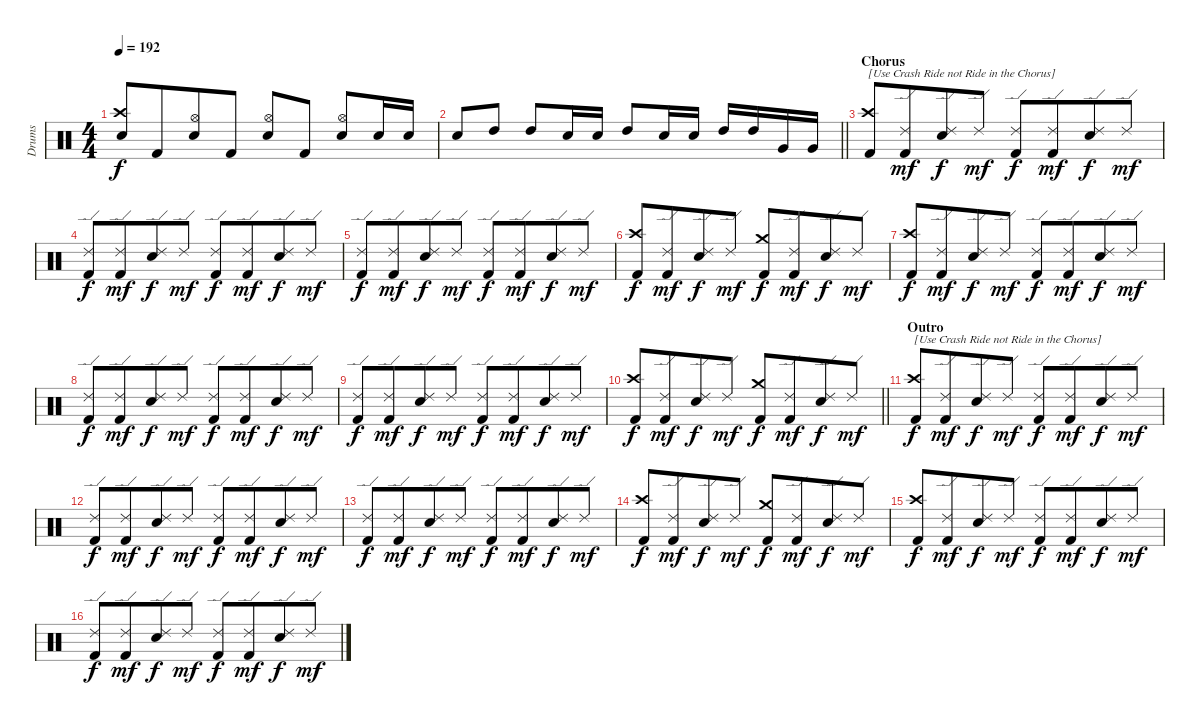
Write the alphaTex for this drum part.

\track ("Drums" "Drums") {instrument percussion}
\staff {score}
\articulation defaults
\ts (4 4)
\tempo 192
\clef neutral
\ks c
("Electric Snare (hit)" "Crash high (hit)").8{dy f beam Up} "Kick (hit) 2".8{beam Up beam merge} ("Electric Snare (hit)" "Hi-Hat (open)").8{beam Up} "Kick (hit) 2".8{beam Up} ("Electric Snare (hit)" "Hi-Hat (open)").8{beam Up} "Kick (hit) 2".8{beam Up} ("Electric Snare (hit)" "Hi-Hat (open)").8{beam Up} "Electric Snare (hit)".16{beam Up} "Electric Snare (hit)".16{beam Up} |
\barLineRight lightlight "Electric Snare (hit)".8{beam Up} "High Tom (hit)".8{beam Up} "High Tom (hit)".8{beam Up} "Electric Snare (hit)".16{beam Up} "Electric Snare (hit)".16{beam Up} "High Tom (hit)".8{beam Up} "Electric Snare (hit)".16{beam Up} "Electric Snare (hit)".16{beam Up} "High Tom (hit)".16{beam Up} "High Tom (hit)".16{beam Up} "Very Low Tom (hit)".16{beam Up} "Very Low Tom (hit)".16{beam Up}
|
\section ("" "Chorus")
("Kick (hit) 2" "Crash high (hit)").8{txt "[Use Crash Ride not Ride in the Chorus]" beam Up} ("Kick (hit) 2" "Ride (edge) 2").8{dy mf beam Up beam merge} ("Electric Snare (hit)" "Ride (edge) 2").8{dy f beam Up} "Ride (edge) 2".8{dy mf beam Up} ("Kick (hit) 2" "Ride (edge) 2").8{dy f beam Up} ("Kick (hit) 2" "Ride (edge) 2").8{dy mf beam Up beam merge} ("Electric Snare (hit)" "Ride (edge) 2").8{dy f beam Up} "Ride (edge) 2".8{dy mf beam Up} |
("Kick (hit) 2" "Ride (edge) 2").8{dy f beam Up} ("Kick (hit) 2" "Ride (edge) 2").8{dy mf beam Up beam merge} ("Electric Snare (hit)" "Ride (edge) 2").8{dy f beam Up} "Ride (edge) 2".8{dy mf beam Up} ("Kick (hit) 2" "Ride (edge) 2").8{dy f beam Up} ("Kick (hit) 2" "Ride (edge) 2").8{dy mf beam Up beam merge} ("Electric Snare (hit)" "Ride (edge) 2").8{dy f beam Up} "Ride (edge) 2".8{dy mf beam Up} |
("Kick (hit) 2" "Ride (edge) 2").8{dy f beam Up} ("Kick (hit) 2" "Ride (edge) 2").8{dy mf beam Up beam merge} ("Electric Snare (hit)" "Ride (edge) 2").8{dy f beam Up} "Ride (edge) 2".8{dy mf beam Up} ("Kick (hit) 2" "Ride (edge) 2").8{dy f beam Up} ("Kick (hit) 2" "Ride (edge) 2").8{dy mf beam Up beam merge} ("Electric Snare (hit)" "Ride (edge) 2").8{dy f beam Up} "Ride (edge) 2".8{dy mf beam Up} |
("Kick (hit) 2" "Crash high (hit)").8{dy f beam Up} ("Kick (hit) 2" "Ride (edge) 2").8{dy mf beam Up beam merge} ("Electric Snare (hit)" "Ride (edge) 2").8{dy f beam Up} "Ride (edge) 2".8{dy mf beam Up} ("Kick (hit) 2" "Crash medium (hit)").8{dy f beam Up} ("Kick (hit) 2" "Ride (edge) 2").8{dy mf beam Up beam merge} ("Electric Snare (hit)" "Ride (edge) 2").8{dy f beam Up} "Ride (edge) 2".8{dy mf beam Up} |
("Kick (hit) 2" "Crash high (hit)").8{dy f beam Up} ("Kick (hit) 2" "Ride (edge) 2").8{dy mf beam Up beam merge} ("Electric Snare (hit)" "Ride (edge) 2").8{dy f beam Up} "Ride (edge) 2".8{dy mf beam Up} ("Kick (hit) 2" "Ride (edge) 2").8{dy f beam Up} ("Kick (hit) 2" "Ride (edge) 2").8{dy mf beam Up beam merge} ("Electric Snare (hit)" "Ride (edge) 2").8{dy f beam Up} "Ride (edge) 2".8{dy mf beam Up} |
("Kick (hit) 2" "Ride (edge) 2").8{dy f beam Up} ("Kick (hit) 2" "Ride (edge) 2").8{dy mf beam Up beam merge} ("Electric Snare (hit)" "Ride (edge) 2").8{dy f beam Up} "Ride (edge) 2".8{dy mf beam Up} ("Kick (hit) 2" "Ride (edge) 2").8{dy f beam Up} ("Kick (hit) 2" "Ride (edge) 2").8{dy mf beam Up beam merge} ("Electric Snare (hit)" "Ride (edge) 2").8{dy f beam Up} "Ride (edge) 2".8{dy mf beam Up} |
("Kick (hit) 2" "Ride (edge) 2").8{dy f beam Up} ("Kick (hit) 2" "Ride (edge) 2").8{dy mf beam Up beam merge} ("Electric Snare (hit)" "Ride (edge) 2").8{dy f beam Up} "Ride (edge) 2".8{dy mf beam Up} ("Kick (hit) 2" "Ride (edge) 2").8{dy f beam Up} ("Kick (hit) 2" "Ride (edge) 2").8{dy mf beam Up beam merge} ("Electric Snare (hit)" "Ride (edge) 2").8{dy f beam Up} "Ride (edge) 2".8{dy mf beam Up} |
\barLineRight lightlight
("Kick (hit) 2" "Crash high (hit)").8{dy f beam Up} ("Kick (hit) 2" "Ride (edge) 2").8{dy mf beam Up beam merge} ("Electric Snare (hit)" "Ride (edge) 2").8{dy f beam Up} "Ride (edge) 2".8{dy mf beam Up} ("Kick (hit) 2" "Crash medium (hit)").8{dy f beam Up} ("Kick (hit) 2" "Ride (edge) 2").8{dy mf beam Up beam merge} ("Electric Snare (hit)" "Ride (edge) 2").8{dy f beam Up} "Ride (edge) 2".8{dy mf beam Up} |
\section ("" "Outro")
("Kick (hit) 2" "Crash high (hit)").8{txt "[Use Crash Ride not Ride in the Chorus]" dy f beam Up} ("Kick (hit) 2" "Ride (edge) 2").8{dy mf beam Up beam merge} ("Electric Snare (hit)" "Ride (edge) 2").8{dy f beam Up} "Ride (edge) 2".8{dy mf beam Up} ("Kick (hit) 2" "Ride (edge) 2").8{dy f beam Up} ("Kick (hit) 2" "Ride (edge) 2").8{dy mf beam Up beam merge} ("Electric Snare (hit)" "Ride (edge) 2").8{dy f beam Up} "Ride (edge) 2".8{dy mf beam Up} |
("Kick (hit) 2" "Ride (edge) 2").8{dy f beam Up} ("Kick (hit) 2" "Ride (edge) 2").8{dy mf beam Up beam merge} ("Electric Snare (hit)" "Ride (edge) 2").8{dy f beam Up} "Ride (edge) 2".8{dy mf beam Up} ("Kick (hit) 2" "Ride (edge) 2").8{dy f beam Up} ("Kick (hit) 2" "Ride (edge) 2").8{dy mf beam Up beam merge} ("Electric Snare (hit)" "Ride (edge) 2").8{dy f beam Up} "Ride (edge) 2".8{dy mf beam Up} |
("Kick (hit) 2" "Ride (edge) 2").8{dy f beam Up} ("Kick (hit) 2" "Ride (edge) 2").8{dy mf beam Up beam merge} ("Electric Snare (hit)" "Ride (edge) 2").8{dy f beam Up} "Ride (edge) 2".8{dy mf beam Up} ("Kick (hit) 2" "Ride (edge) 2").8{dy f beam Up} ("Kick (hit) 2" "Ride (edge) 2").8{dy mf beam Up beam merge} ("Electric Snare (hit)" "Ride (edge) 2").8{dy f beam Up} "Ride (edge) 2".8{dy mf beam Up} |
("Kick (hit) 2" "Crash high (hit)").8{dy f beam Up} ("Kick (hit) 2" "Ride (edge) 2").8{dy mf beam Up beam merge} ("Electric Snare (hit)" "Ride (edge) 2").8{dy f beam Up} "Ride (edge) 2".8{dy mf beam Up} ("Kick (hit) 2" "Crash medium (hit)").8{dy f beam Up} ("Kick (hit) 2" "Ride (edge) 2").8{dy mf beam Up beam merge} ("Electric Snare (hit)" "Ride (edge) 2").8{dy f beam Up} "Ride (edge) 2".8{dy mf beam Up} |
("Kick (hit) 2" "Crash high (hit)").8{dy f beam Up} ("Kick (hit) 2" "Ride (edge) 2").8{dy mf beam Up beam merge} ("Electric Snare (hit)" "Ride (edge) 2").8{dy f beam Up} "Ride (edge) 2".8{dy mf beam Up} ("Kick (hit) 2" "Ride (edge) 2").8{dy f beam Up} ("Kick (hit) 2" "Ride (edge) 2").8{dy mf beam Up beam merge} ("Electric Snare (hit)" "Ride (edge) 2").8{dy f beam Up} "Ride (edge) 2".8{dy mf beam Up} |
("Kick (hit) 2" "Ride (edge) 2").8{dy f beam Up} ("Kick (hit) 2" "Ride (edge) 2").8{dy mf beam Up beam merge} ("Electric Snare (hit)" "Ride (edge) 2").8{dy f beam Up} "Ride (edge) 2".8{dy mf beam Up} ("Kick (hit) 2" "Ride (edge) 2").8{dy f beam Up} ("Kick (hit) 2" "Ride (edge) 2").8{dy mf beam Up beam merge} ("Electric Snare (hit)" "Ride (edge) 2").8{dy f beam Up} "Ride (edge) 2".8{dy mf beam Up}
